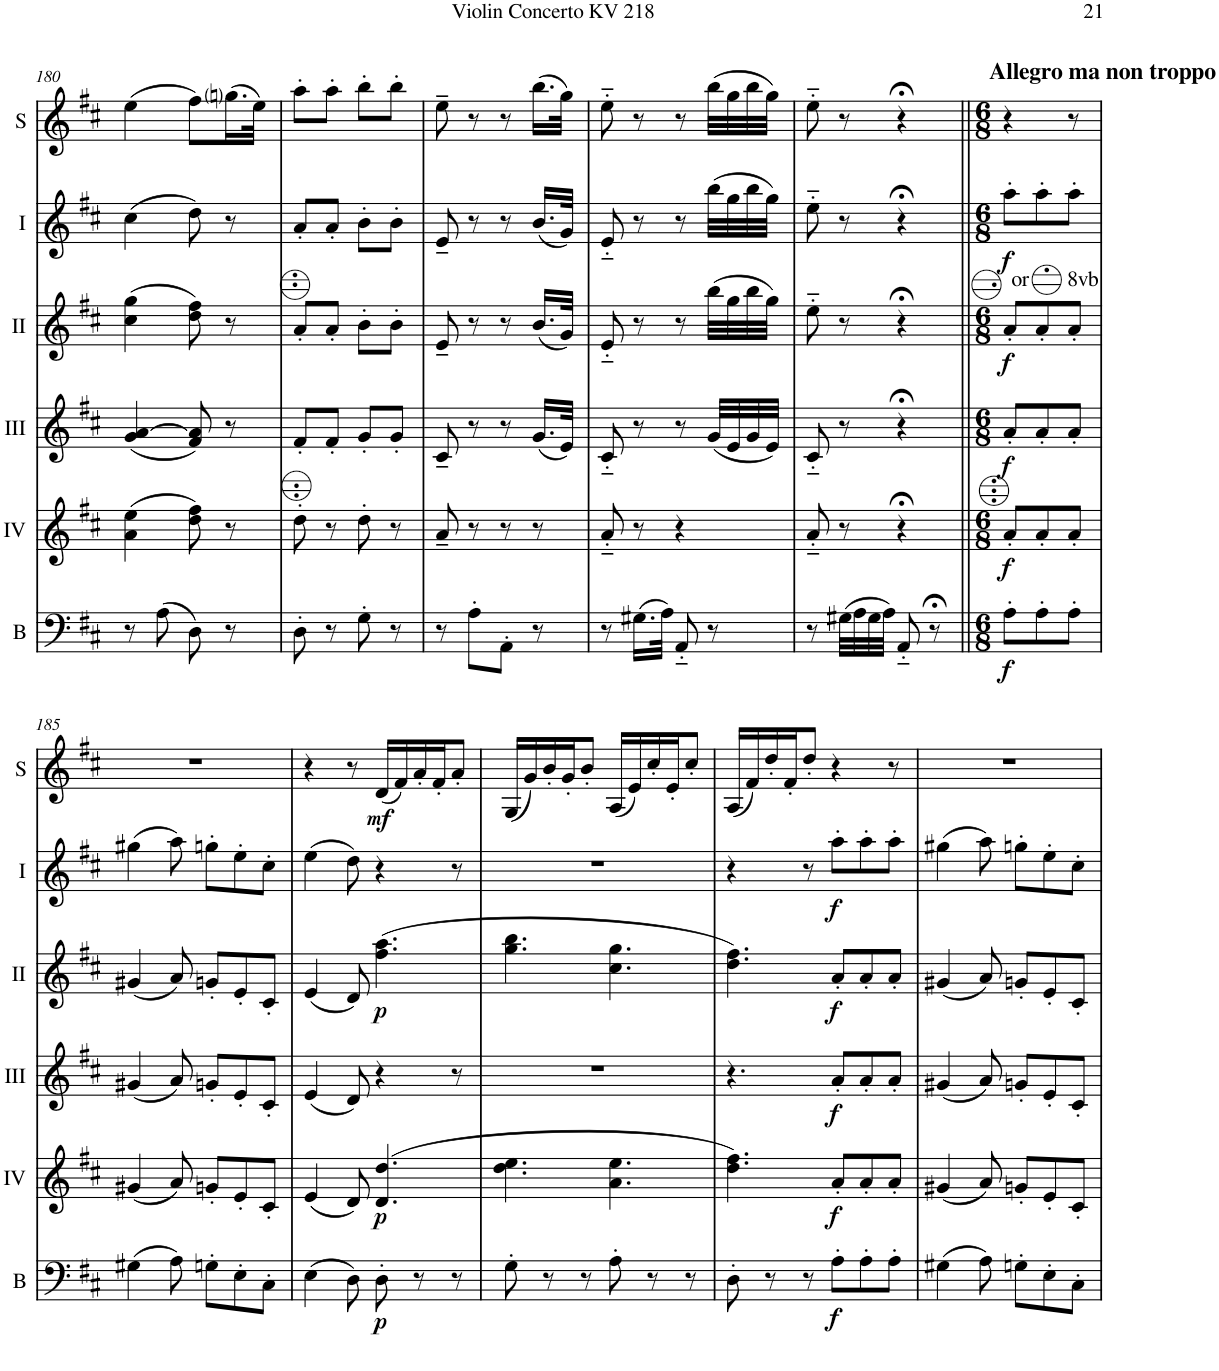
**kern	**dynam	**kern	**dynam	**kern	**dynam	**kern	**dynam	**kern	**dynam	**kern	**dynam
*part6	*part6	*part5	*part5	*part4	*part4	*part3	*part3	*part2	*part2	*part1	*part1
*staff6	*staff6	*staff5	*staff5	*staff4	*staff4	*staff3	*staff3	*staff2	*staff2	*staff1	*staff1
*I"Bass	*	*I"Acc. 4	*	*I"Acc. 3	*	*I"Acc. 2	*	*I"Acc. 1	*	*I"Solo	*
*I'B	*	*	*	*	*	*	*	*	*	*I'S	*
!!LO:PB:g=z
*clefF4	*	*clefG2	*	*clefG2	*	*clefG2	*	*clefG2	*	*clefG2	*
*Trd7c12	*	*Trd7c12	*	*	*	*	*	*	*	*	*
*k[f#c#]	*	*k[f#c#]	*	*k[f#c#]	*	*k[f#c#]	*	*k[f#c#]	*	*k[f#c#]	*
*M2/4	*	*M2/4	*	*M2/4	*	*M2/4	*	*M2/4	*	*M2/4	*
=180	=180	=180	=180	=180	=180	=180	=180	=180	=180	=180	=180
8r	.	(4a\ 4ee\	.	(<4g/ [4a/	.	(4cc#\ 4gg\	.	(4cc#\	.	(4ee\	.
(8A\	.	.	.	.	.	.	.	.	.	.	.
8D\)	.	8dd\ 8ff#\)	.	8f#/ 8a/])	.	8dd\ 8ff#\)	.	8dd\)	.	8ff#\L)	.
8r	.	8r	.	8r	.	8r	.	8r	.	(16.ggni\L	.
.	.	.	.	.	.	.	.	.	.	32ee\JJk)	.
=181	=181	=181	=181	=181	=181	=181	=181	=181	=181	=181	=181
8D'\	.	8dd'\	.	8f#'/L	.	8a'/L	.	8a'/L	.	8aa'\L	.
8r	.	8r	.	8f#'/J	.	8a'/J	.	8a'/J	.	8aa'\J	.
8G'\	.	8dd'\	.	8g'/L	.	8b'\L	.	8b'\L	.	8bb'\L	.
8r	.	8r	.	8g'/J	.	8b'\J	.	8b'\J	.	8bb'\J	.
=182	=182	=182	=182	=182	=182	=182	=182	=182	=182	=182	=182
8r	.	8a~/	.	8c#~/	.	8e~/	.	8e~/	.	8ee~\	.
8A'\L	.	8r	.	8r	.	8r	.	8r	.	8r	.
8AA'\J	.	8r	.	8r	.	8r	.	8r	.	8r	.
8r	.	8r	.	(16.g/LL	.	(16.b/LL	.	(16.b/LL	.	(16.bb\LL	.
.	.	.	.	32e/JJk)	.	32g/JJk)	.	32g/JJk)	.	32gg\JJk)	.
=183	=183	=183	=183	=183	=183	=183	=183	=183	=183	=183	=183
8r	.	8a'~/	.	8c#'~/	.	8e'~/	.	8e'~/	.	8ee'~\	.
(16.G#X\LL	.	8r	.	8r	.	8r	.	8r	.	8r	.
32A\JJk)	.	.	.	.	.	.	.	.	.	.	.
8AA'~/	.	4r	.	8r	.	8r	.	8r	.	8r	.
8r	.	.	.	(32g/LLL	.	(32bb\LLL	.	(32bb\LLL	.	(32bb\LLL	.
.	.	.	.	32e/	.	32gg\	.	32gg\	.	32gg\	.
.	.	.	.	32g/	.	32bb\	.	32bb\	.	32bb\	.
.	.	.	.	32e/JJJ)	.	32gg\JJJ)	.	32gg\JJJ)	.	32gg\JJJ)	.
=184	=184	=184	=184	=184	=184	=184	=184	=184	=184	=184	=184
8r	.	8a'~/	.	8c#'~/	.	8ee'~\	.	8ee'~\	.	8ee'~\	.
(32G#X\LLL	.	8r	.	8r	.	8r	.	8r	.	8r	.
32A\	.	.	.	.	.	.	.	.	.	.	.
32G#\	.	.	.	.	.	.	.	.	.	.	.
32A\JJJ)	.	.	.	.	.	.	.	.	.	.	.
8AA'~/	.	4r;<	.	4r;<	.	4r;<	.	4r;<	.	4r;<	.
8r;<	.	.	.	.	.	.	.	.	.	.	.
=184X3||	=184X3||	=184X3||	=184X3||	=184X3||	=184X3||	=184X3||	=184X3||	=184X3||	=184X3||	=184X3||	=184X3||
*M6/8	*	*M6/8	*	*M6/8	*	*M6/8	*	*M6/8	*	*M6/8	*
!	!	!	!	!	!	!	!	!	!	!LO:TX:a:B:t=Allegro ma non troppo	!
!	!	!	!	!	!	!LO:TX:a:t=or       8vb	!	!	!	!	!
!	!LO:DY:b	!	!LO:DY:b	!	!LO:DY:b	!	!LO:DY:b	!	!LO:DY:b	!	!
8A'\L	f	8a'/L	f	8a'/L	f	8a'/L	f	8aa'\L	f	4r	.
8A'\	.	8a'/	.	8a'/	.	8a'/	.	8aa'\	.	.	.
8A'\J	.	8a'/J	.	8a'/J	.	8a'/J	.	8aa'\J	.	8r	.
!!LO:LB:g=z
=185	=185	=185	=185	=185	=185	=185	=185	=185	=185	=185	=185
(4G#X\	.	(4g#X/	.	(4g#X/	.	(4g#X/	.	(4gg#X\	.	2.r	.
8A\)	.	8a/)	.	8a/)	.	8a/)	.	8aa\)	.	.	.
8Gn'\L	.	8gn'/L	.	8gn'/L	.	8gn'/L	.	8ggn'\L	.	.	.
8E'\	.	8e'/	.	8e'/	.	8e'/	.	8ee'\	.	.	.
8C#'\J	.	8c#'/J	.	8c#'/J	.	8c#'/J	.	8cc#'\J	.	.	.
=186	=186	=186	=186	=186	=186	=186	=186	=186	=186	=186	=186
(4E\	.	(4e/	.	(4e/	.	(4e/	.	(4ee\	.	4r	.
8D\)	.	8d/)	.	8d/)	.	8d/)	.	8dd\)	.	8r	.
!	!LO:DY:b	!	!LO:DY:b	!	!	!	!LO:DY:b	!	!	!	!LO:DY:b
8D'\	p	(4.d/ 4.dd/	p	4r	.	(4.ff#\ 4.aa\	p	4r	.	(16d/LL	mf
.	.	.	.	.	.	.	.	.	.	16f#/)	.
8r	.	.	.	.	.	.	.	.	.	16a'/	.
.	.	.	.	.	.	.	.	.	.	16f#'/J	.
8r	.	.	.	8r	.	.	.	8r	.	8a'/J	.
=187	=187	=187	=187	=187	=187	=187	=187	=187	=187	=187	=187
8G'\	.	4.dd\ 4.ee\	.	2.r	.	4.gg\ 4.bb\	.	2.r	.	(16G/LL	.
.	.	.	.	.	.	.	.	.	.	16g/)	.
8r	.	.	.	.	.	.	.	.	.	16b'/	.
.	.	.	.	.	.	.	.	.	.	16g'/J	.
8r	.	.	.	.	.	.	.	.	.	8b'/J	.
8A'\	.	4.a\ 4.ee\	.	.	.	4.cc#\ 4.gg\	.	.	.	(16A/LL	.
.	.	.	.	.	.	.	.	.	.	16e/)	.
8r	.	.	.	.	.	.	.	.	.	16cc#'/	.
.	.	.	.	.	.	.	.	.	.	16e'/J	.
8r	.	.	.	.	.	.	.	.	.	8cc#'/J	.
=188	=188	=188	=188	=188	=188	=188	=188	=188	=188	=188	=188
8D'\	.	4.dd\ 4.ff#\)	.	4.r	.	4.dd\ 4.ff#\)	.	4r	.	(16A/LL	.
.	.	.	.	.	.	.	.	.	.	16f#/)	.
8r	.	.	.	.	.	.	.	.	.	16dd'/	.
.	.	.	.	.	.	.	.	.	.	16f#'/J	.
8r	.	.	.	.	.	.	.	8r	.	8dd'/J	.
!	!LO:DY:b	!	!LO:DY:b	!	!LO:DY:b	!	!LO:DY:b	!	!LO:DY:b	!	!
8A'\L	f	8a'/L	f	8a'/L	f	8a'/L	f	8aa'\L	f	4r	.
8A'\	.	8a'/	.	8a'/	.	8a'/	.	8aa'\	.	.	.
8A'\J	.	8a'/J	.	8a'/J	.	8a'/J	.	8aa'\J	.	8r	.
=189	=189	=189	=189	=189	=189	=189	=189	=189	=189	=189	=189
(4G#X\	.	(4g#X/	.	(4g#X/	.	(4g#X/	.	(4gg#X\	.	2.r	.
8A\)	.	8a/)	.	8a/)	.	8a/)	.	8aa\)	.	.	.
8Gn'\L	.	8gn'/L	.	8gn'/L	.	8gn'/L	.	8ggn'\L	.	.	.
8E'\	.	8e'/	.	8e'/	.	8e'/	.	8ee'\	.	.	.
8C#'\J	.	8c#'/J	.	8c#'/J	.	8c#'/J	.	8cc#'\J	.	.	.
=	=	=	=	=	=	=	=	=	=	=	=
*-	*-	*-	*-	*-	*-	*-	*-	*-	*-	*-	*-
